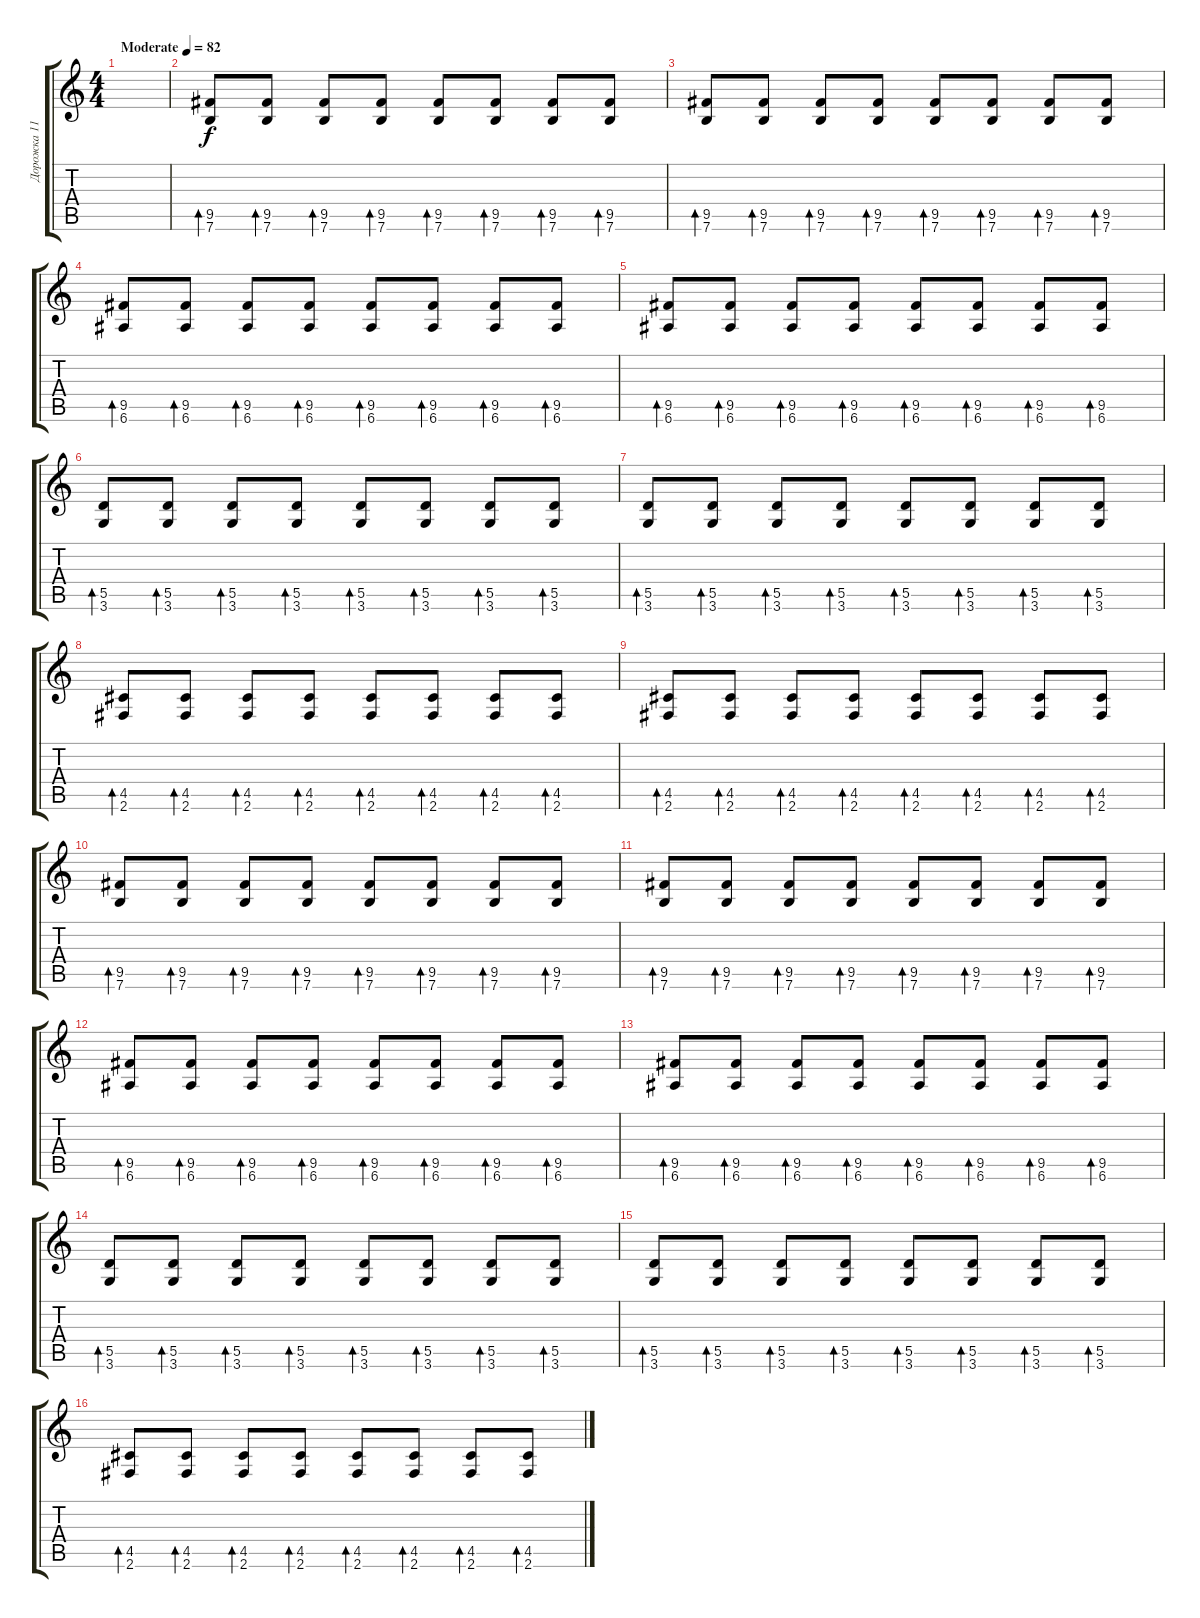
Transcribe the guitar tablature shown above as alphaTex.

\track ("Дорожка 11" "Дорожка 11") {instrument electricguitarclean}
\staff {score tabs}
\tuning (E4 B3 G3 D3 A2 E2) {hide}
\ts (4 4)
\tempo (82 "Moderate")
\clef g2
\ks c
|
(9.5 7.6).8{bd 60} (9.5 7.6).8{bd 60} (9.5 7.6).8{bd 60} (9.5 7.6).8{bd 60} (9.5 7.6).8{bd 60} (9.5 7.6).8{bd 60} (9.5 7.6).8{bd 60} (9.5 7.6).8{bd 60} |
(9.5 7.6).8{bd 60} (9.5 7.6).8{bd 60} (9.5 7.6).8{bd 60} (9.5 7.6).8{bd 60} (9.5 7.6).8{bd 60} (9.5 7.6).8{bd 60} (9.5 7.6).8{bd 60} (9.5 7.6).8{bd 60} |
(9.5 6.6).8{bd 60} (9.5 6.6).8{bd 60} (9.5 6.6).8{bd 60} (9.5 6.6).8{bd 60} (9.5 6.6).8{bd 60} (9.5 6.6).8{bd 60} (9.5 6.6).8{bd 60} (9.5 6.6).8{bd 60} |
(9.5 6.6).8{bd 60} (9.5 6.6).8{bd 60} (9.5 6.6).8{bd 60} (9.5 6.6).8{bd 60} (9.5 6.6).8{bd 60} (9.5 6.6).8{bd 60} (9.5 6.6).8{bd 60} (9.5 6.6).8{bd 60} |
(5.5 3.6).8{bd 60} (5.5 3.6).8{bd 60} (5.5 3.6).8{bd 60} (5.5 3.6).8{bd 60} (5.5 3.6).8{bd 60} (5.5 3.6).8{bd 60} (5.5 3.6).8{bd 60} (5.5 3.6).8{bd 60} |
(5.5 3.6).8{bd 60} (5.5 3.6).8{bd 60} (5.5 3.6).8{bd 60} (5.5 3.6).8{bd 60} (5.5 3.6).8{bd 60} (5.5 3.6).8{bd 60} (5.5 3.6).8{bd 60} (5.5 3.6).8{bd 60} |
(4.5 2.6).8{bd 60} (4.5 2.6).8{bd 60} (4.5 2.6).8{bd 60} (4.5 2.6).8{bd 60} (4.5 2.6).8{bd 60} (4.5 2.6).8{bd 60} (4.5 2.6).8{bd 60} (4.5 2.6).8{bd 60} |
(4.5 2.6).8{bd 60} (4.5 2.6).8{bd 60} (4.5 2.6).8{bd 60} (4.5 2.6).8{bd 60} (4.5 2.6).8{bd 60} (4.5 2.6).8{bd 60} (4.5 2.6).8{bd 60} (4.5 2.6).8{bd 60} |
(9.5 7.6).8{bd 60} (9.5 7.6).8{bd 60} (9.5 7.6).8{bd 60} (9.5 7.6).8{bd 60} (9.5 7.6).8{bd 60} (9.5 7.6).8{bd 60} (9.5 7.6).8{bd 60} (9.5 7.6).8{bd 60} |
(9.5 7.6).8{bd 60} (9.5 7.6).8{bd 60} (9.5 7.6).8{bd 60} (9.5 7.6).8{bd 60} (9.5 7.6).8{bd 60} (9.5 7.6).8{bd 60} (9.5 7.6).8{bd 60} (9.5 7.6).8{bd 60} |
(9.5 6.6).8{bd 60} (9.5 6.6).8{bd 60} (9.5 6.6).8{bd 60} (9.5 6.6).8{bd 60} (9.5 6.6).8{bd 60} (9.5 6.6).8{bd 60} (9.5 6.6).8{bd 60} (9.5 6.6).8{bd 60} |
(9.5 6.6).8{bd 60} (9.5 6.6).8{bd 60} (9.5 6.6).8{bd 60} (9.5 6.6).8{bd 60} (9.5 6.6).8{bd 60} (9.5 6.6).8{bd 60} (9.5 6.6).8{bd 60} (9.5 6.6).8{bd 60} |
(5.5 3.6).8{bd 60} (5.5 3.6).8{bd 60} (5.5 3.6).8{bd 60} (5.5 3.6).8{bd 60} (5.5 3.6).8{bd 60} (5.5 3.6).8{bd 60} (5.5 3.6).8{bd 60} (5.5 3.6).8{bd 60} |
(5.5 3.6).8{bd 60} (5.5 3.6).8{bd 60} (5.5 3.6).8{bd 60} (5.5 3.6).8{bd 60} (5.5 3.6).8{bd 60} (5.5 3.6).8{bd 60} (5.5 3.6).8{bd 60} (5.5 3.6).8{bd 60} |
(4.5 2.6).8{bd 60} (4.5 2.6).8{bd 60} (4.5 2.6).8{bd 60} (4.5 2.6).8{bd 60} (4.5 2.6).8{bd 60} (4.5 2.6).8{bd 60} (4.5 2.6).8{bd 60} (4.5 2.6).8{bd 60}
